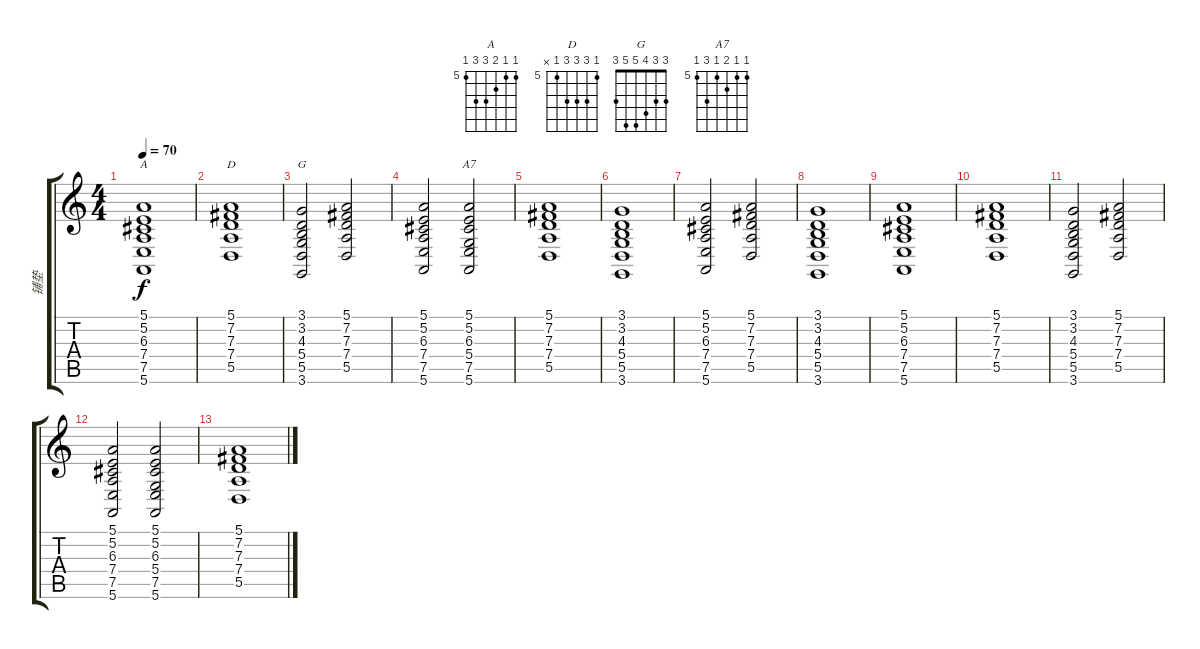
\track ("铺垫" "铺垫") {instrument synthvoice}
\staff {score tabs}
\tuning (E4 B3 G3 D3 A2 E2) {hide}
\chord ("A" 5 5 6 7 7 5) {firstfret 5}
\chord ("D" 5 7 7 7 5 x) {firstfret 5}
\chord ("G" 3 3 4 5 5 3)
\chord ("A7" 5 5 6 5 7 5) {firstfret 5}
\ts (4 4)
\tempo 70
\clef g2
\ks c
(5.1 5.2 6.3 7.4 7.5 5.6).1{ch "A" dy f} |
(5.1 7.2 7.3 7.4 5.5).1{ch "D"} |
(3.1 3.2 4.3 5.4 5.5 3.6).2{ch "G"} (5.1 7.2 7.3 7.4 5.5).2 |
(5.1 5.2 6.3 7.4 7.5 5.6).2 (5.1 5.2 6.3 5.4 7.5 5.6).2{ch "A7"} |
(5.1 7.2 7.3 7.4 5.5).1 |
(3.1 3.2 4.3 5.4 5.5 3.6).1 |
(5.1 5.2 6.3 7.4 7.5 5.6).2 (5.1 7.2 7.3 7.4 5.5).2 |
(3.1 3.2 4.3 5.4 5.5 3.6).1 |
(5.1 5.2 6.3 7.4 7.5 5.6).1 |
(5.1 7.2 7.3 7.4 5.5).1 |
(3.1 3.2 4.3 5.4 5.5 3.6).2 (5.1 7.2 7.3 7.4 5.5).2 |
(5.1 5.2 6.3 7.4 7.5 5.6).2 (5.1 5.2 6.3 5.4 7.5 5.6).2 |
(5.1 7.2 7.3 7.4 5.5).1
